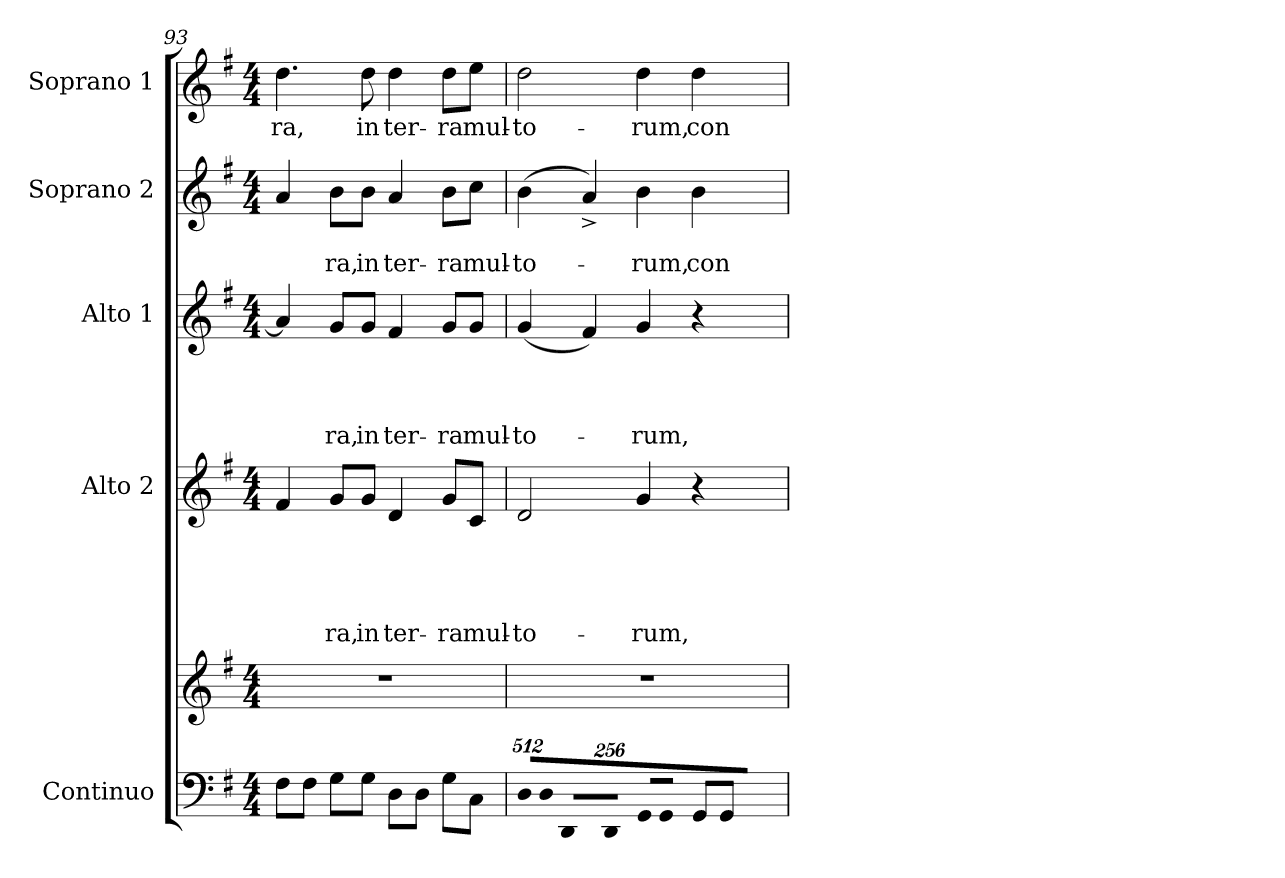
**kern	**kern	**kern	**text	**text	**text	**text	**text	**kern	**text	**text	**text	**text	**kern	**text	**text	**kern	**text
*part5	*part5	*part4	*part4	*part4	*part4	*part4	*part4	*part3	*part3	*part3	*part3	*part3	*part2	*part2	*part2	*part1	*part1
*staff6	*staff5	*staff4	*staff4	*staff4	*staff4	*staff4	*staff4	*staff3	*staff3	*staff3	*staff3	*staff3	*staff2	*staff2	*staff2	*staff1	*staff1
*I"Continuo	*	*I"Alto 2	*	*	*	*	*	*I"Alto 1	*	*	*	*	*I"Soprano 2	*	*	*I"Soprano 1	*
*	*	*I'A. 2	*	*	*	*	*	*I'A. 1	*	*	*	*	*I'S. 2	*	*	*I'S. 1	*
*clefF4	*clefG2	*clefG2	*	*	*	*	*	*clefG2	*	*	*	*	*clefG2	*	*	*clefG2	*
*k[f#]	*k[f#]	*k[f#]	*	*	*	*	*	*k[f#]	*	*	*	*	*k[f#]	*	*	*k[f#]	*
*G:	*G:	*G:	*	*	*	*	*	*G:	*	*	*	*	*G:	*	*	*G:	*
*M4/4	*M4/4	*M4/4	*	*	*	*	*	*M4/4	*	*	*	*	*M4/4	*	*	*M4/4	*
=93	=93	=93	=93	=93	=93	=93	=93	=93	=93	=93	=93	=93	=93	=93	=93	=93	=93
!	!	!	!	!	!	!	!	!	!	!	!	!	!	!	!	!	!LO:LY:b
8F#\L	1r	4f#/	.	.	.	.	.	4a/]	.	.	.	.	4a/	.	.	4.dd\	-ra,
8F#\J	.	.	.	.	.	.	.	.	.	.	.	.	.	.	.	.	.
!	!	!	!	!	!	!	!LO:LY:b	!	!	!	!	!LO:LY:b	!	!	!LO:LY:b	!	!
8G\L	.	8g/L	.	.	.	.	-ra,	8g/L	.	.	.	-ra,	8b\L	.	-ra,	.	.
!	!	!	!	!	!	!	!LO:LY:b	!	!	!	!	!LO:LY:b	!	!	!LO:LY:b	!	!LO:LY:b
8G\J	.	8g/J	.	.	.	.	in	8g/J	.	.	.	in	8b\J	.	in	8dd\	in
!	!	!	!	!	!	!	!LO:LY:b	!	!	!	!	!LO:LY:b	!	!	!LO:LY:b	!	!LO:LY:b
8D\L	.	4d/	.	.	.	.	ter-	4f#/	.	.	.	ter-	4a/	.	ter-	4dd\	ter-
8D\J	.	.	.	.	.	.	.	.	.	.	.	.	.	.	.	.	.
!	!	!	!	!	!	!	!LO:LY:b	!	!	!	!	!LO:LY:b	!	!	!LO:LY:b	!	!LO:LY:b
8G\L	.	8g/L	.	.	.	.	-ra	8g/L	.	.	.	-ra	8b\L	.	-ra	8dd\L	-ra
!	!	!	!	!	!	!	!LO:LY:b	!	!	!	!	!LO:LY:b	!	!	!LO:LY:b	!	!LO:LY:b
8C\J	.	8c/J	.	.	.	.	mul-	8g/J	.	.	.	mul-	8cc\J	.	mul-	8ee\J	mul-
=94	=94	=94	=94	=94	=94	=94	=94	=94	=94	=94	=94	=94	=94	=94	=94	=94	=94
*Xbrackettup	*	*	*	*	*	*	*	*	*	*	*	*	*	*	*	*	*
!LO:N:vis=8	!	!	!	!	!	!	!LO:LY:b	!	!	!	!	!LO:LY:b	!	!	!LO:LY:b	!	!LO:LY:b
4096%341D>\L	1r	2d/	.	.	.	.	-to-	(<4g/	.	.	.	-to-	(>4b\	.	-to-	2dd\	-to-
!LO:N:vis=8	!	!	!	!	!	!	!	!	!	!	!	!	!	!	!	!	!
2048%171D\J	.	.	.	.	.	.	.	.	.	.	.	.	.	.	.	.	.
!LO:N:vis=8	!	!	!	!	!	!	!	!	!	!	!	!	!	!	!	!	!
4096%341DD</L	.	.	.	.	.	.	.	.	.	.	.	.	.	.	.	.	.
!LO:N:vis=8	!	!	!	!	!	!	!	!	!	!	!	!	!	!	!	!	!
4096%341DD/J	.	.	.	.	.	.	.	4f#/)	.	.	.	.	4a^</)	.	.	.	.
!LO:N:vis=8	!	!	!	!	!	!	!	!	!	!	!	!	!	!	!	!	!
2048%171GG/L	.	.	.	.	.	.	.	.	.	.	.	.	.	.	.	.	.
!LO:N:vis=8	!	!	!	!	!	!	!	!	!	!	!	!	!	!	!	!	!
4096%341GG/J	.	.	.	.	.	.	.	.	.	.	.	.	.	.	.	.	.
!	!	!	!	!	!	!	!LO:LY:b	!	!	!	!	!LO:LY:b	!	!	!LO:LY:b	!	!LO:LY:b
8GG/L	.	4g/	.	.	.	.	-rum,	4g/	.	.	.	-rum,	4b\	.	-rum,	4dd\	-rum,
8GG/J	.	.	.	.	.	.	.	.	.	.	.	.	.	.	.	.	.
!	!	!	!	!	!	!	!	!	!	!	!	!	!	!	!LO:LY:b	!	!LO:LY:b
4ryy	.	4r	.	.	.	.	.	4r	.	.	.	.	4b\	.	con-	4dd\	con-
=	=	=	=	=	=	=	=	=	=	=	=	=	=	=	=	=	=
*-	*-	*-	*-	*-	*-	*-	*-	*-	*-	*-	*-	*-	*-	*-	*-	*-	*-
